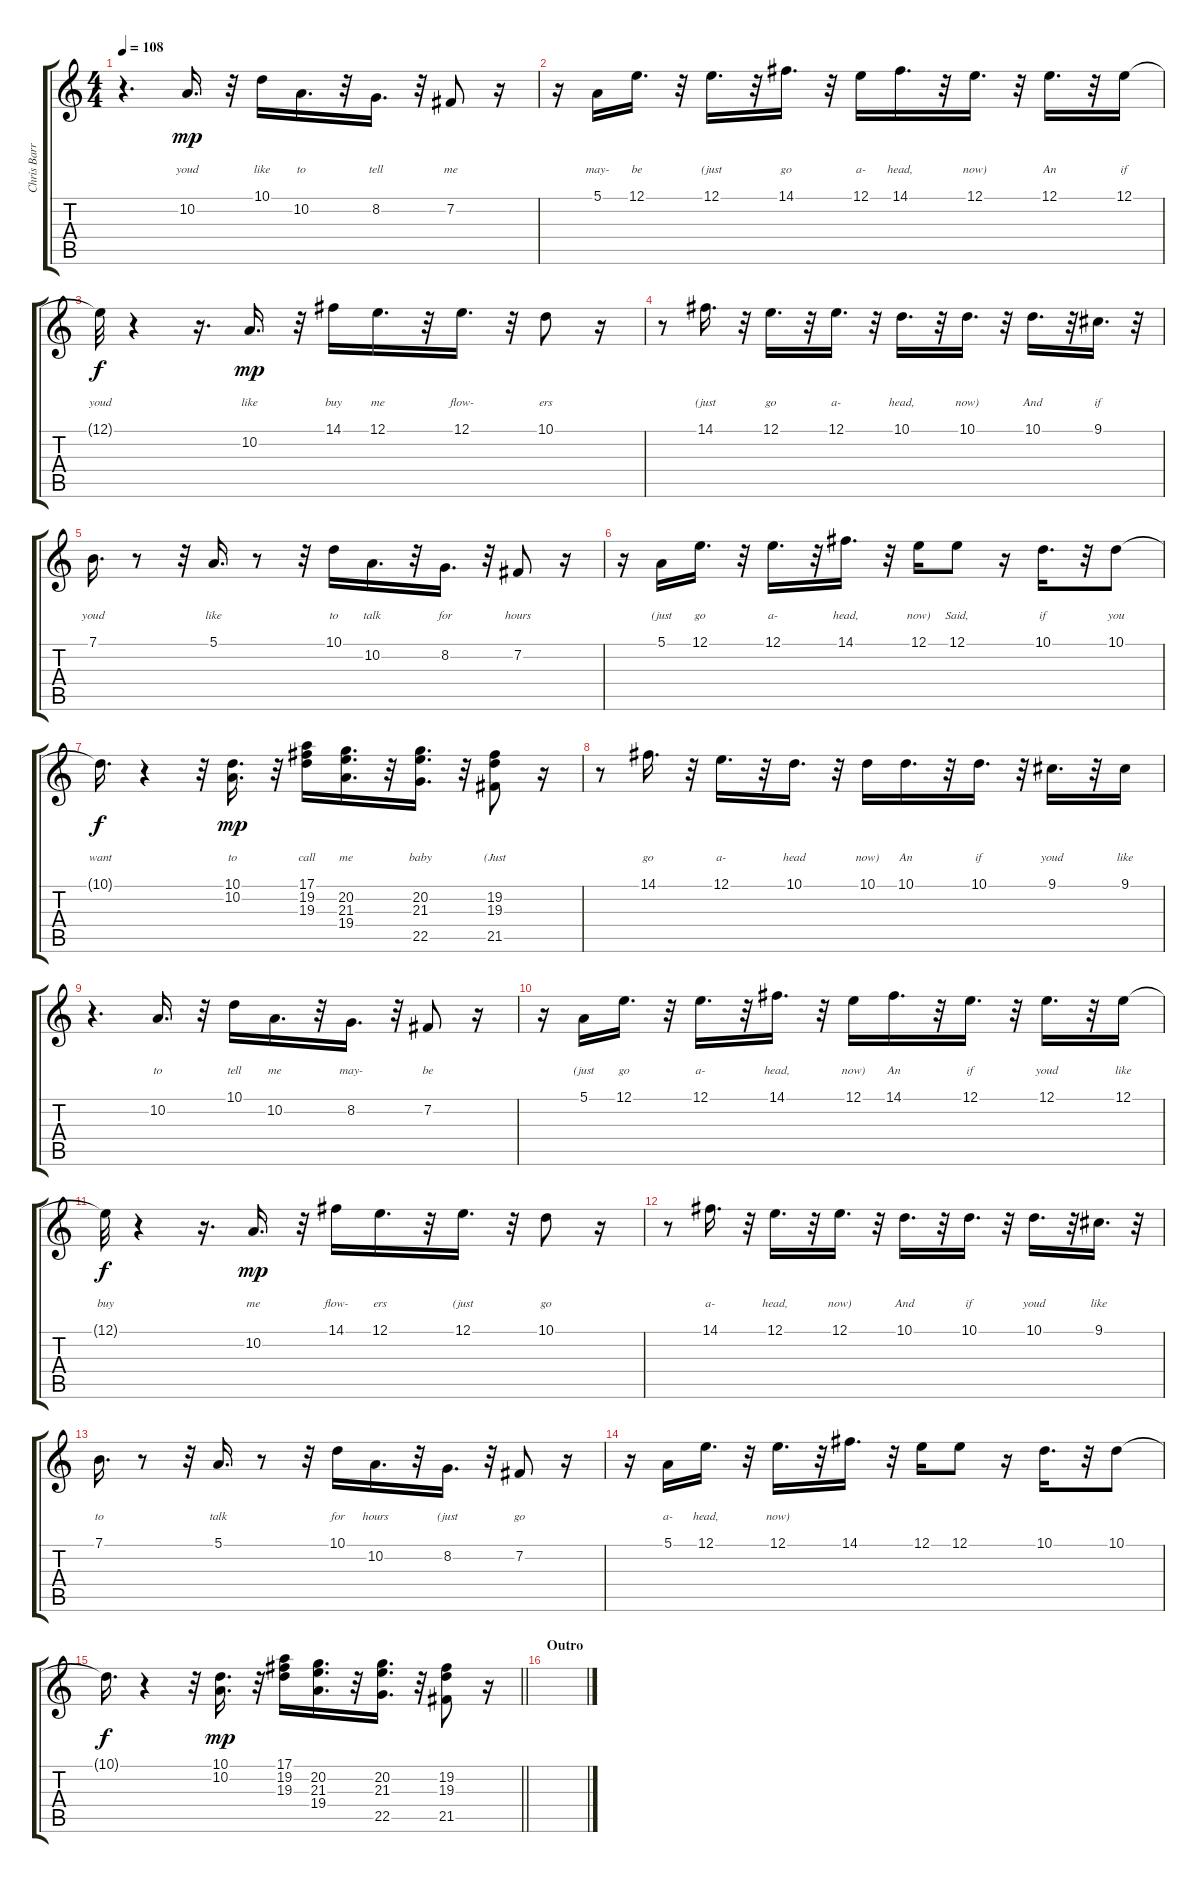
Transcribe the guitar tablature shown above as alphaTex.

\track ("Chris Barron" "Chris Barr") {instrument tenorsax}
\staff {score tabs}
\tuning (E4 B3 G3 D3 A2 E2) {hide}
\ts (4 4)
\tempo 108
\clef g2
\ks c
r.4{d dy mp} 10.2.16{d lyrics (0 "") lyrics (1 "") lyrics (2 "") lyrics (3 "youd") lyrics (4 "")} r.32 10.1.16{lyrics (0 "") lyrics (1 "") lyrics (2 "") lyrics (3 "like") lyrics (4 "")} 10.2.16{d lyrics (0 "") lyrics (1 "") lyrics (2 "") lyrics (3 "to") lyrics (4 "")} r.32 8.2.16{d lyrics (0 "") lyrics (1 "") lyrics (2 "") lyrics (3 "tell") lyrics (4 "")} r.32 7.2.8{lyrics (0 "") lyrics (1 "") lyrics (2 "") lyrics (3 "me") lyrics (4 "")} r.16 |
r.16 5.1.16{lyrics (0 "") lyrics (1 "") lyrics (2 "") lyrics (3 "may-") lyrics (4 "")} 12.1.16{d lyrics (0 "") lyrics (1 "") lyrics (2 "") lyrics (3 "be") lyrics (4 "")} r.32 12.1.16{d lyrics (0 "") lyrics (1 "") lyrics (2 "") lyrics (3 "(just") lyrics (4 "")} r.32 14.1.16{d lyrics (0 "") lyrics (1 "") lyrics (2 "") lyrics (3 "go") lyrics (4 "")} r.32 12.1.16{lyrics (0 "") lyrics (1 "") lyrics (2 "") lyrics (3 "a-") lyrics (4 "")} 14.1.16{d lyrics (0 "") lyrics (1 "") lyrics (2 "") lyrics (3 "head,") lyrics (4 "")} r.32 12.1.16{d lyrics (0 "") lyrics (1 "") lyrics (2 "") lyrics (3 "now)") lyrics (4 "")} r.32 12.1.16{d lyrics (0 "") lyrics (1 "") lyrics (2 "") lyrics (3 "An") lyrics (4 "")} r.32 12.1.16{lyrics (0 "") lyrics (1 "") lyrics (2 "") lyrics (3 "if") lyrics (4 "")} |
12.1{t}.32{lyrics (0 "") lyrics (1 "") lyrics (2 "") lyrics (3 "youd") lyrics (4 "") dy f} r.4 r.16{d} 10.2.16{d lyrics (0 "") lyrics (1 "") lyrics (2 "") lyrics (3 "like") lyrics (4 "") dy mp} r.32 14.1.16{lyrics (0 "") lyrics (1 "") lyrics (2 "") lyrics (3 "buy") lyrics (4 "")} 12.1.16{d lyrics (0 "") lyrics (1 "") lyrics (2 "") lyrics (3 "me") lyrics (4 "")} r.32 12.1.16{d lyrics (0 "") lyrics (1 "") lyrics (2 "") lyrics (3 "flow-") lyrics (4 "")} r.32 10.1.8{lyrics (0 "") lyrics (1 "") lyrics (2 "") lyrics (3 "ers") lyrics (4 "")} r.16 |
r.8 14.1.16{d lyrics (0 "") lyrics (1 "") lyrics (2 "") lyrics (3 "(just") lyrics (4 "")} r.32 12.1.16{d lyrics (0 "") lyrics (1 "") lyrics (2 "") lyrics (3 "go") lyrics (4 "")} r.32 12.1.16{d lyrics (0 "") lyrics (1 "") lyrics (2 "") lyrics (3 "a-") lyrics (4 "")} r.32 10.1.16{d lyrics (0 "") lyrics (1 "") lyrics (2 "") lyrics (3 "head,") lyrics (4 "")} r.32 10.1.16{d lyrics (0 "") lyrics (1 "") lyrics (2 "") lyrics (3 "now)") lyrics (4 "")} r.32 10.1.16{d lyrics (0 "") lyrics (1 "") lyrics (2 "") lyrics (3 "And") lyrics (4 "")} r.32 9.1.16{d lyrics (0 "") lyrics (1 "") lyrics (2 "") lyrics (3 "if") lyrics (4 "")} r.32 |
7.1.16{d lyrics (0 "") lyrics (1 "") lyrics (2 "") lyrics (3 "youd") lyrics (4 "")} r.8 r.32 5.1.16{d lyrics (0 "") lyrics (1 "") lyrics (2 "") lyrics (3 "like") lyrics (4 "")} r.8 r.32 10.1.16{lyrics (0 "") lyrics (1 "") lyrics (2 "") lyrics (3 "to") lyrics (4 "")} 10.2.16{d lyrics (0 "") lyrics (1 "") lyrics (2 "") lyrics (3 "talk") lyrics (4 "")} r.32 8.2.16{d lyrics (0 "") lyrics (1 "") lyrics (2 "") lyrics (3 "for") lyrics (4 "")} r.32 7.2.8{lyrics (0 "") lyrics (1 "") lyrics (2 "") lyrics (3 "hours") lyrics (4 "")} r.16 |
r.16 5.1.16{lyrics (0 "") lyrics (1 "") lyrics (2 "") lyrics (3 "(just") lyrics (4 "")} 12.1.16{d lyrics (0 "") lyrics (1 "") lyrics (2 "") lyrics (3 "go") lyrics (4 "")} r.32 12.1.16{d lyrics (0 "") lyrics (1 "") lyrics (2 "") lyrics (3 "a-") lyrics (4 "")} r.32 14.1.16{d lyrics (0 "") lyrics (1 "") lyrics (2 "") lyrics (3 "head,") lyrics (4 "")} r.32 12.1.16{lyrics (0 "") lyrics (1 "") lyrics (2 "") lyrics (3 "now)") lyrics (4 "")} 12.1.8{lyrics (0 "") lyrics (1 "") lyrics (2 "") lyrics (3 "Said,") lyrics (4 "")} r.16 10.1.16{d lyrics (0 "") lyrics (1 "") lyrics (2 "") lyrics (3 "if") lyrics (4 "")} r.32 10.1.8{lyrics (0 "") lyrics (1 "") lyrics (2 "") lyrics (3 "you") lyrics (4 "")} |
10.1{t}.16{d lyrics (0 "") lyrics (1 "") lyrics (2 "") lyrics (3 "want") lyrics (4 "") dy f} r.4 r.32 (10.1 10.2).16{d lyrics (0 "") lyrics (1 "") lyrics (2 "") lyrics (3 "to") lyrics (4 "") dy mp} r.32 (17.1 19.2 19.3).16{lyrics (0 "") lyrics (1 "") lyrics (2 "") lyrics (3 "call") lyrics (4 "")} (20.2 21.3 19.4).16{d lyrics (0 "") lyrics (1 "") lyrics (2 "") lyrics (3 "me") lyrics (4 "")} r.32 (20.2 21.3 22.5).16{d lyrics (0 "") lyrics (1 "") lyrics (2 "") lyrics (3 "baby") lyrics (4 "")} r.32 (19.2 19.3 21.5).8{lyrics (0 "") lyrics (1 "") lyrics (2 "") lyrics (3 "(Just") lyrics (4 "")} r.16 |
r.8 14.1.16{d lyrics (0 "") lyrics (1 "") lyrics (2 "") lyrics (3 "go") lyrics (4 "")} r.32 12.1.16{d lyrics (0 "") lyrics (1 "") lyrics (2 "") lyrics (3 "a-") lyrics (4 "")} r.32 10.1.16{d lyrics (0 "") lyrics (1 "") lyrics (2 "") lyrics (3 "head") lyrics (4 "")} r.32 10.1.16{lyrics (0 "") lyrics (1 "") lyrics (2 "") lyrics (3 "now)") lyrics (4 "")} 10.1.16{d lyrics (0 "") lyrics (1 "") lyrics (2 "") lyrics (3 "An") lyrics (4 "")} r.32 10.1.16{d lyrics (0 "") lyrics (1 "") lyrics (2 "") lyrics (3 "if") lyrics (4 "")} r.32 9.1.16{d lyrics (0 "") lyrics (1 "") lyrics (2 "") lyrics (3 "youd") lyrics (4 "")} r.32 9.1.16{lyrics (0 "") lyrics (1 "") lyrics (2 "") lyrics (3 "like") lyrics (4 "")} |
r.4{d} 10.2.16{d lyrics (0 "") lyrics (1 "") lyrics (2 "") lyrics (3 "to") lyrics (4 "")} r.32 10.1.16{lyrics (0 "") lyrics (1 "") lyrics (2 "") lyrics (3 "tell") lyrics (4 "")} 10.2.16{d lyrics (0 "") lyrics (1 "") lyrics (2 "") lyrics (3 "me") lyrics (4 "")} r.32 8.2.16{d lyrics (0 "") lyrics (1 "") lyrics (2 "") lyrics (3 "may-") lyrics (4 "")} r.32 7.2.8{lyrics (0 "") lyrics (1 "") lyrics (2 "") lyrics (3 "be") lyrics (4 "")} r.16 |
r.16 5.1.16{lyrics (0 "") lyrics (1 "") lyrics (2 "") lyrics (3 "(just") lyrics (4 "")} 12.1.16{d lyrics (0 "") lyrics (1 "") lyrics (2 "") lyrics (3 "go") lyrics (4 "")} r.32 12.1.16{d lyrics (0 "") lyrics (1 "") lyrics (2 "") lyrics (3 "a-") lyrics (4 "")} r.32 14.1.16{d lyrics (0 "") lyrics (1 "") lyrics (2 "") lyrics (3 "head,") lyrics (4 "")} r.32 12.1.16{lyrics (0 "") lyrics (1 "") lyrics (2 "") lyrics (3 "now)") lyrics (4 "")} 14.1.16{d lyrics (0 "") lyrics (1 "") lyrics (2 "") lyrics (3 "An") lyrics (4 "")} r.32 12.1.16{d lyrics (0 "") lyrics (1 "") lyrics (2 "") lyrics (3 "if") lyrics (4 "")} r.32 12.1.16{d lyrics (0 "") lyrics (1 "") lyrics (2 "") lyrics (3 "youd") lyrics (4 "")} r.32 12.1.16{lyrics (0 "") lyrics (1 "") lyrics (2 "") lyrics (3 "like") lyrics (4 "")} |
12.1{t}.32{lyrics (0 "") lyrics (1 "") lyrics (2 "") lyrics (3 "buy") lyrics (4 "") dy f} r.4 r.16{d} 10.2.16{d lyrics (0 "") lyrics (1 "") lyrics (2 "") lyrics (3 "me") lyrics (4 "") dy mp} r.32 14.1.16{lyrics (0 "") lyrics (1 "") lyrics (2 "") lyrics (3 "flow-") lyrics (4 "")} 12.1.16{d lyrics (0 "") lyrics (1 "") lyrics (2 "") lyrics (3 "ers") lyrics (4 "")} r.32 12.1.16{d lyrics (0 "") lyrics (1 "") lyrics (2 "") lyrics (3 "(just") lyrics (4 "")} r.32 10.1.8{lyrics (0 "") lyrics (1 "") lyrics (2 "") lyrics (3 "go") lyrics (4 "")} r.16 |
r.8 14.1.16{d lyrics (0 "") lyrics (1 "") lyrics (2 "") lyrics (3 "a-") lyrics (4 "")} r.32 12.1.16{d lyrics (0 "") lyrics (1 "") lyrics (2 "") lyrics (3 "head,") lyrics (4 "")} r.32 12.1.16{d lyrics (0 "") lyrics (1 "") lyrics (2 "") lyrics (3 "now)") lyrics (4 "")} r.32 10.1.16{d lyrics (0 "") lyrics (1 "") lyrics (2 "") lyrics (3 "And") lyrics (4 "")} r.32 10.1.16{d lyrics (0 "") lyrics (1 "") lyrics (2 "") lyrics (3 "if") lyrics (4 "")} r.32 10.1.16{d lyrics (0 "") lyrics (1 "") lyrics (2 "") lyrics (3 "youd") lyrics (4 "")} r.32 9.1.16{d lyrics (0 "") lyrics (1 "") lyrics (2 "") lyrics (3 "like") lyrics (4 "")} r.32 |
7.1.16{d lyrics (0 "") lyrics (1 "") lyrics (2 "") lyrics (3 "to") lyrics (4 "")} r.8 r.32 5.1.16{d lyrics (0 "") lyrics (1 "") lyrics (2 "") lyrics (3 "talk") lyrics (4 "")} r.8 r.32 10.1.16{lyrics (0 "") lyrics (1 "") lyrics (2 "") lyrics (3 "for") lyrics (4 "")} 10.2.16{d lyrics (0 "") lyrics (1 "") lyrics (2 "") lyrics (3 "hours") lyrics (4 "")} r.32 8.2.16{d lyrics (0 "") lyrics (1 "") lyrics (2 "") lyrics (3 "(just") lyrics (4 "")} r.32 7.2.8{lyrics (0 "") lyrics (1 "") lyrics (2 "") lyrics (3 "go") lyrics (4 "")} r.16 |
r.16 5.1.16{lyrics (0 "") lyrics (1 "") lyrics (2 "") lyrics (3 "a-") lyrics (4 "")} 12.1.16{d lyrics (0 "") lyrics (1 "") lyrics (2 "") lyrics (3 "head,") lyrics (4 "")} r.32 12.1.16{d lyrics (0 "") lyrics (1 "") lyrics (2 "") lyrics (3 "now)") lyrics (4 "")} r.32 14.1.16{d} r.32 12.1.16 12.1.8 r.16 10.1.16{d} r.32 10.1.8 |
\barLineRight lightlight
10.1{t}.16{d dy f} r.4 r.32 (10.1 10.2).16{d dy mp} r.32 (17.1 19.2 19.3).16 (20.2 21.3 19.4).16{d} r.32 (20.2 21.3 22.5).16{d} r.32 (19.2 19.3 21.5).8 r.16 |
\section ("" "Outro")
